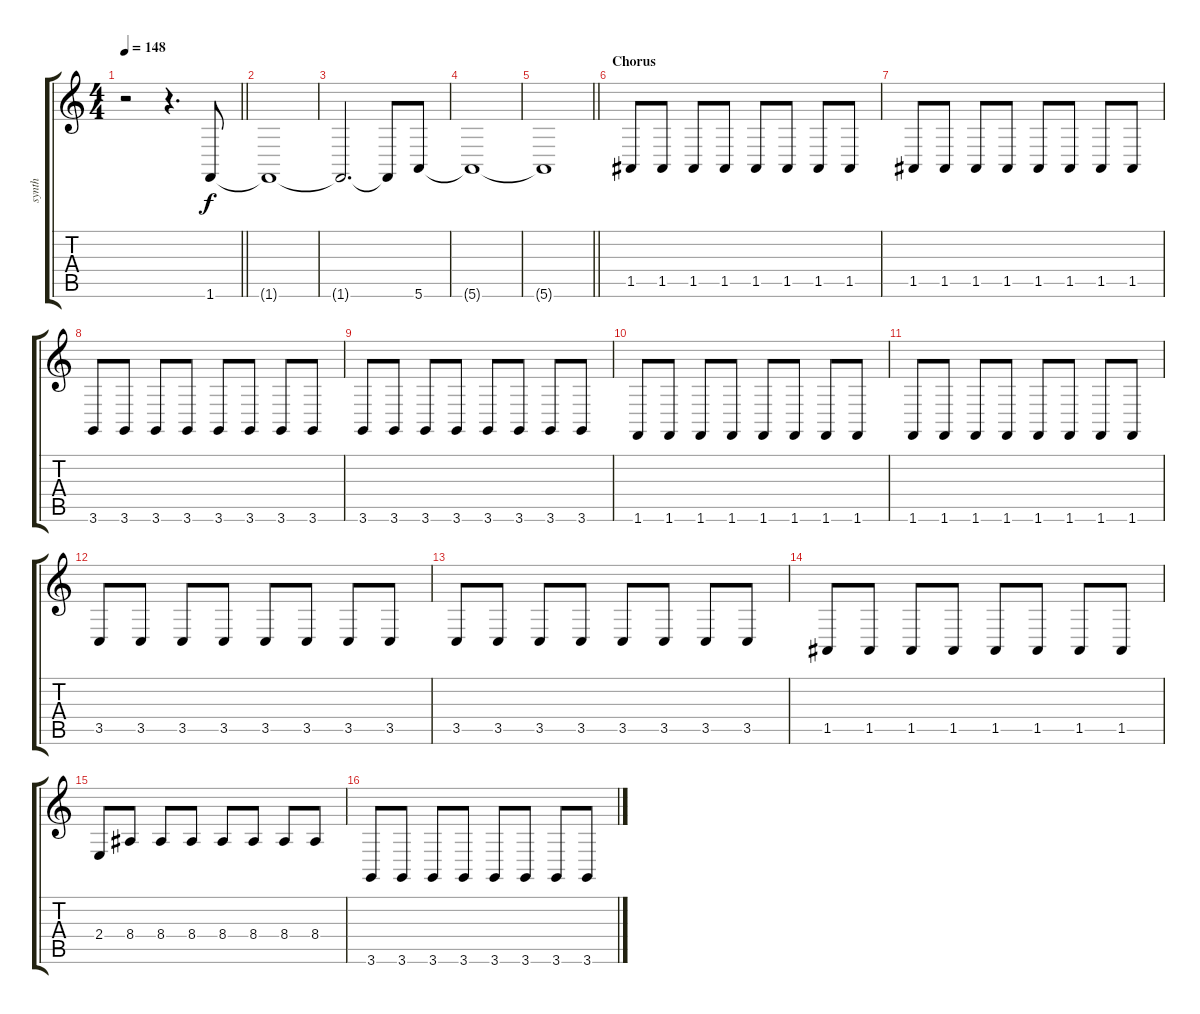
\track ("synth" "synth") {instrument stringensemble1}
\staff {score tabs}
\tuning (E4 B3 G3 D3 A2 E2) {hide}
\ts (4 4)
\tempo 148
\clef g2
\barLineRight lightlight
\ks c
r.2{dy f} r.4{d} 1.6.8 |
1.6{t}.1 |
1.6{t}.2{d} 1.6{t}.8 5.6.8 |
5.6{t}.1 |
\barLineRight lightlight
5.6{t}.1 |
\section ("" "Chorus")
1.5.8 1.5.8 1.5.8 1.5.8 1.5.8 1.5.8 1.5.8 1.5.8 |
1.5.8 1.5.8 1.5.8 1.5.8 1.5.8 1.5.8 1.5.8 1.5.8 |
3.6.8 3.6.8 3.6.8 3.6.8 3.6.8 3.6.8 3.6.8 3.6.8 |
3.6.8 3.6.8 3.6.8 3.6.8 3.6.8 3.6.8 3.6.8 3.6.8 |
1.6.8 1.6.8 1.6.8 1.6.8 1.6.8 1.6.8 1.6.8 1.6.8 |
1.6.8 1.6.8 1.6.8 1.6.8 1.6.8 1.6.8 1.6.8 1.6.8 |
3.5.8 3.5.8 3.5.8 3.5.8 3.5.8 3.5.8 3.5.8 3.5.8 |
3.5.8 3.5.8 3.5.8 3.5.8 3.5.8 3.5.8 3.5.8 3.5.8 |
1.5.8 1.5.8 1.5.8 1.5.8 1.5.8 1.5.8 1.5.8 1.5.8 |
2.4.8 8.4.8 8.4.8 8.4.8 8.4.8 8.4.8 8.4.8 8.4.8 |
3.6.8 3.6.8 3.6.8 3.6.8 3.6.8 3.6.8 3.6.8 3.6.8
